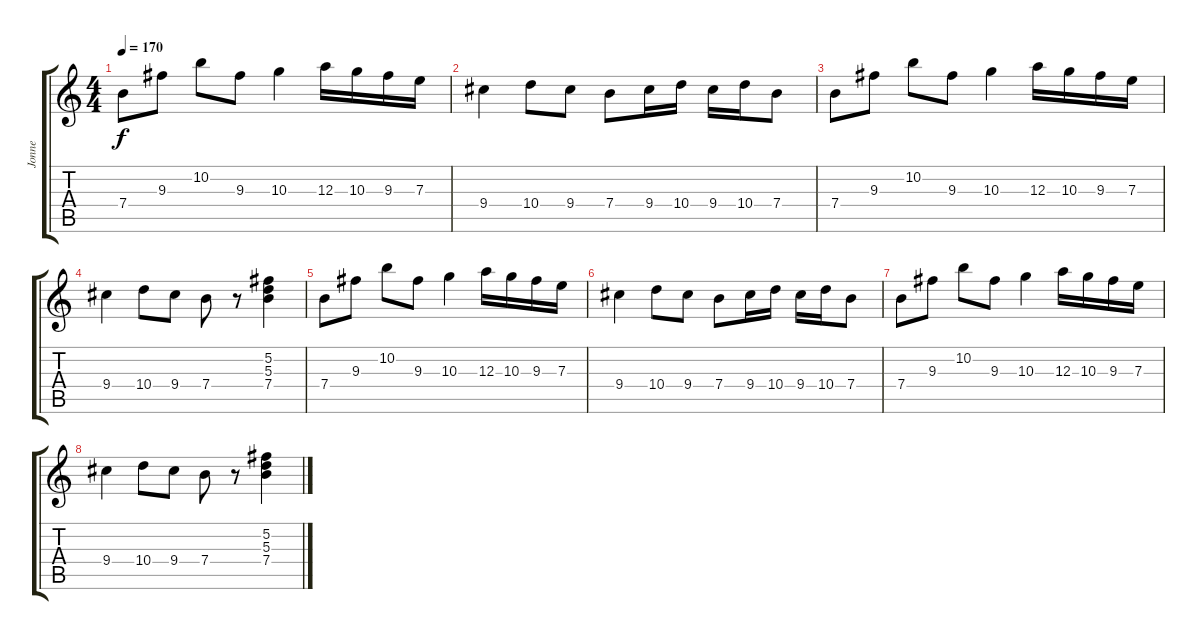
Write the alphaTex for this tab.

\track ("Jonne" "Jonne") {instrument distortionguitar}
\staff {score tabs}
\tuning (Gb4 Db4 A3 E3 B2 Gb2) {hide}
\ts (4 4)
\tempo 170
\clef g2
\ks c
7.4.8{dy f} 9.3.8 10.2.8 9.3.8 10.3.4 12.3.16 10.3.16 9.3.16 7.3.16 |
9.4.4 10.4.8 9.4.8 7.4.8 9.4.16 10.4.16 9.4.16 10.4.16 7.4.8 |
7.4.8 9.3.8 10.2.8 9.3.8 10.3.4 12.3.16 10.3.16 9.3.16 7.3.16 |
9.4.4 10.4.8 9.4.8 7.4.8 r.8 (5.2 5.3 7.4).4 |
7.4.8 9.3.8 10.2.8 9.3.8 10.3.4 12.3.16 10.3.16 9.3.16 7.3.16 |
9.4.4 10.4.8 9.4.8 7.4.8 9.4.16 10.4.16 9.4.16 10.4.16 7.4.8 |
7.4.8 9.3.8 10.2.8 9.3.8 10.3.4 12.3.16 10.3.16 9.3.16 7.3.16 |
9.4.4 10.4.8 9.4.8 7.4.8 r.8 (5.2 5.3 7.4).4
